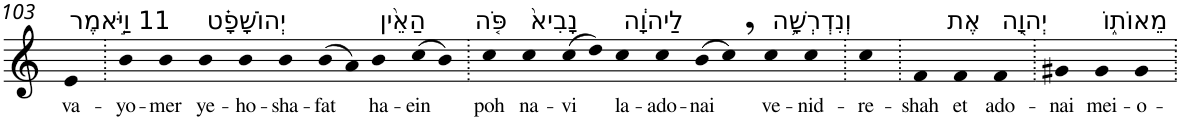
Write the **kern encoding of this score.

**kern	**text
*part1	*part1
*staff1	*staff1
*I"Piano	*
*I'Pno	*
!!LO:PB:g=z
*clefG2	*
*k[]	*
=103	=103
!LO:TX:a:t=11 וַיֹּ֣אמֶר	!
!	!LO:LY:b
4e	va-
=104.	=104.
!	!LO:LY:b
4b	-yo-
!	!LO:LY:b
4b	-mer
!LO:TX:a:t=יְהוֹשָׁפָ֗ט	!
!	!LO:LY:b
4b	ye-
!	!LO:LY:b
4b	-ho-
!	!LO:LY:b
4b	-sha-
!	!LO:LY:b
(>8b	-fat
8a)	.
!LO:TX:a:t=הַאֵ֨ין	!
!	!LO:LY:b
4b	ha-
!	!LO:LY:b
(>8cc	-ein
8b)	.
=105.	=105.
!LO:TX:a:t=פֹּ֤ה	!
!	!LO:LY:b
4cc	poh
!LO:TX:a:t=נָבִיא֙	!
!	!LO:LY:b
4cc	na-
!	!LO:LY:b
(>8cc	-vi
8dd)	.
!LO:TX:a:t=לַיהוָ֔ה	!
!	!LO:LY:b
4cc	la-
!	!LO:LY:b
4cc	-ado-
!	!LO:LY:b
(>8b	-nai
8cc,)	.
!LO:TX:a:t=וְנִדְרְשָׁ֥ה	!
!	!LO:LY:b
4cc	ve-
!	!LO:LY:b
4cc	-nid-
=106.	=106.
!	!LO:LY:b
4cc	-re-
=107.	=107.
!	!LO:LY:b
4f	-shah
!LO:TX:a:t=אֶת	!
!	!LO:LY:b
4f	et
!LO:TX:a:t=יְהוָ֖ה	!
!	!LO:LY:b
4f	ado-
=108.	=108.
!	!LO:LY:b
4g#X	-nai
!LO:TX:a:t=מֵאוֹת֑וֹ	!
!	!LO:LY:b
4g#	mei-
!	!LO:LY:b
4g#	-o-
=.	=.
*-	*-
